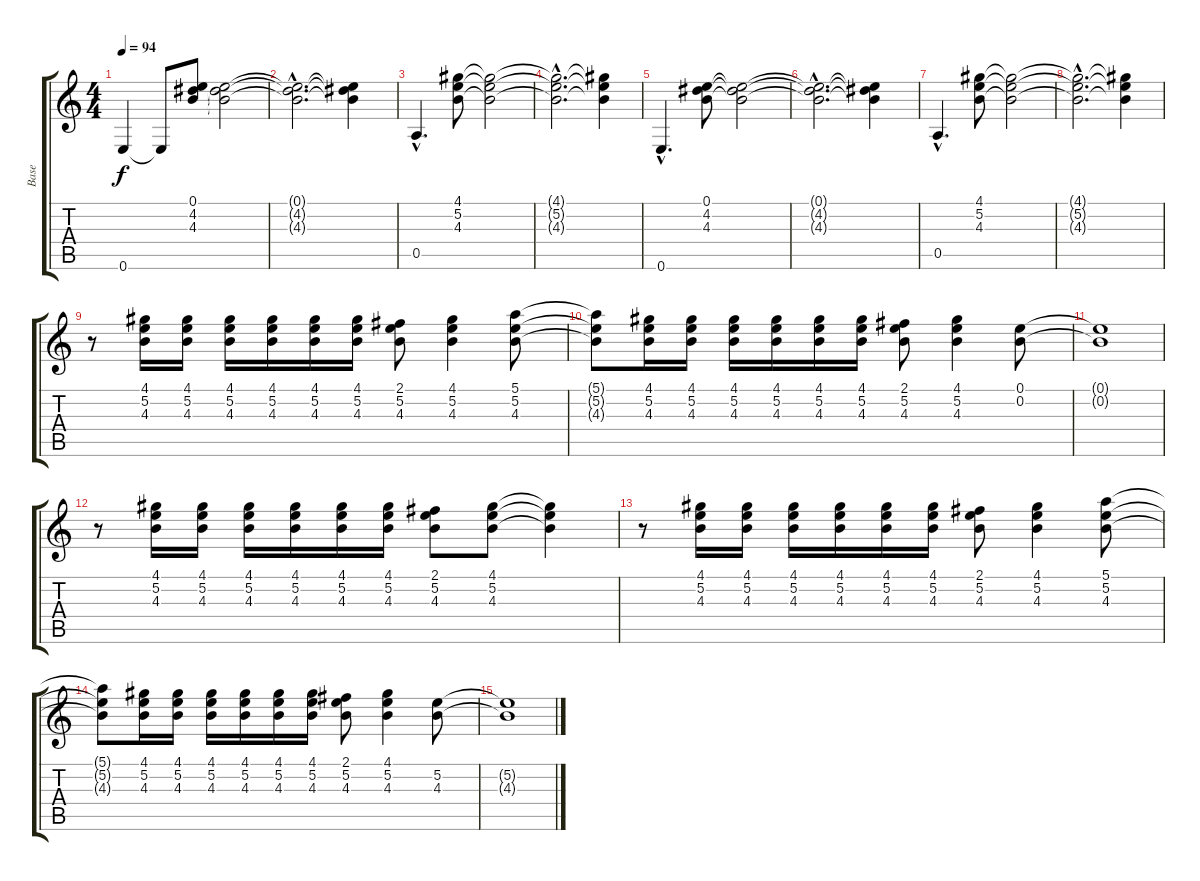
\track ("Base" "Base") {instrument acousticguitarsteel}
\staff {score tabs}
\tuning (E4 B3 G3 D3 A2 E2) {hide}
\ts (4 4)
\tempo 94
\clef g2
\ks c
0.6.4{dy f} 0.6{t}.8 (0.1 4.2 4.3).8 (0.1{t} 4.2{t} 4.3{t}).2 |
(0.1{hac t} 4.2{hac t} 4.3{hac t}).2{d} (0.1{t} 4.2{t} 4.3{t}).4 |
0.5{hac}.4{d} (4.1 5.2 4.3).8 (4.1{t} 5.2{t} 4.3{t}).2 |
(4.1{hac t} 5.2{hac t} 4.3{hac t}).2{d} (4.1{t} 5.2{t} 4.3{t}).4 |
0.6{hac}.4{d} (0.1 4.2 4.3).8 (0.1{t} 4.2{t} 4.3{t}).2 |
(0.1{hac t} 4.2{hac t} 4.3{hac t}).2{d} (0.1{t} 4.2{t} 4.3{t}).4 |
0.5{hac}.4{d} (4.1 5.2 4.3).8 (4.1{t} 5.2{t} 4.3{t}).2 |
(4.1{hac t} 5.2{hac t} 4.3{hac t}).2{d} (4.1{t} 5.2{t} 4.3{t}).4 |
r.8 (4.1 5.2 4.3).16 (4.1 5.2 4.3).16 (4.1 5.2 4.3).16 (4.1 5.2 4.3).16 (4.1 5.2 4.3).16 (4.1 5.2 4.3).16 (2.1 5.2 4.3).8 (4.1 5.2 4.3).4 (5.1 5.2 4.3).8 |
(5.1{t} 5.2{t} 4.3{t}).8 (4.1 5.2 4.3).16 (4.1 5.2 4.3).16 (4.1 5.2 4.3).16 (4.1 5.2 4.3).16 (4.1 5.2 4.3).16 (4.1 5.2 4.3).16 (2.1 5.2 4.3).8 (4.1 5.2 4.3).4 (0.1 0.2).8 |
(0.1{t} 0.2{t}).1 |
r.8 (4.1 5.2 4.3).16 (4.1 5.2 4.3).16 (4.1 5.2 4.3).16 (4.1 5.2 4.3).16 (4.1 5.2 4.3).16 (4.1 5.2 4.3).16 (2.1 5.2 4.3).8 (4.1 5.2 4.3).8 (4.1{t} 5.2{t} 4.3{t}).4 |
r.8 (4.1 5.2 4.3).16 (4.1 5.2 4.3).16 (4.1 5.2 4.3).16 (4.1 5.2 4.3).16 (4.1 5.2 4.3).16 (4.1 5.2 4.3).16 (2.1 5.2 4.3).8 (4.1 5.2 4.3).4 (5.1 5.2 4.3).8 |
(5.1{t} 5.2{t} 4.3{t}).8 (4.1 5.2 4.3).16 (4.1 5.2 4.3).16 (4.1 5.2 4.3).16 (4.1 5.2 4.3).16 (4.1 5.2 4.3).16 (4.1 5.2 4.3).16 (2.1 5.2 4.3).8 (4.1 5.2 4.3).4 (5.2 4.3).8 |
(5.2{t} 4.3{t}).1
